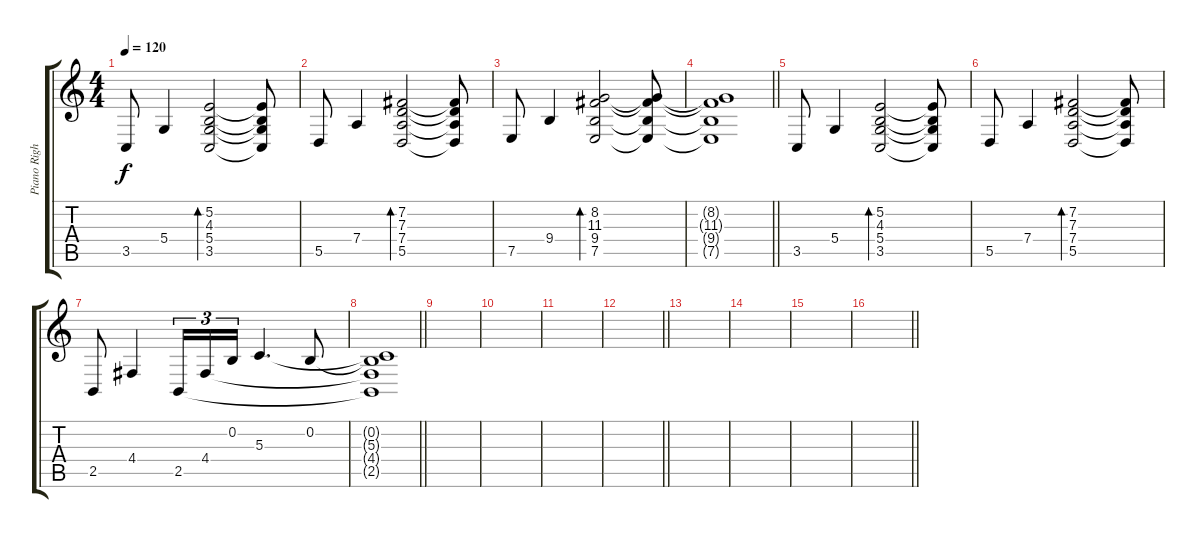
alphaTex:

\track ("Piano Right Standard" "Piano Righ") {instrument acousticgrandpiano}
\staff {score tabs}
\tuning (E4 B3 G3 D3 A2 E2) {hide}
\ts (4 4)
\tempo 120
\clef g2
\ks c
3.5.8{dy f} 5.4.4 (5.2 4.3 5.4 3.5).2{bd 480} (5.2{t} 4.3{t} 5.4{t} 3.5{t}).8 |
5.5.8 7.4.4 (7.2 7.3 7.4 5.5).2{bd 480} (7.2{t} 7.3{t} 7.4{t} 5.5{t}).8 |
7.5.8 9.4.4 (8.2 11.3 9.4 7.5).2{bd 480} (8.2{t} 11.3{t} 9.4{t} 7.5{t}).8 |
\barLineRight lightlight
(8.2{t} 11.3{t} 9.4{t} 7.5{t}).1 |
3.5.8 5.4.4 (5.2 4.3 5.4 3.5).2{bd 480} (5.2{t} 4.3{t} 5.4{t} 3.5{t}).8 |
5.5.8 7.4.4 (7.2 7.3 7.4 5.5).2{bd 480} (7.2{t} 7.3{t} 7.4{t} 5.5{t}).8 |
2.5.8 4.4.4 2.5.16{tu (3 2)} 4.4.16{tu (3 2)} 0.2.16{tu (3 2)} 5.3.4{d} 0.2.8 |
\barLineRight lightlight
(0.2{t} 5.3{t} 4.4{t} 2.5{t}).1 |
|
|
|
\barLineRight lightlight
|
|
|
|
\barLineRight lightlight
